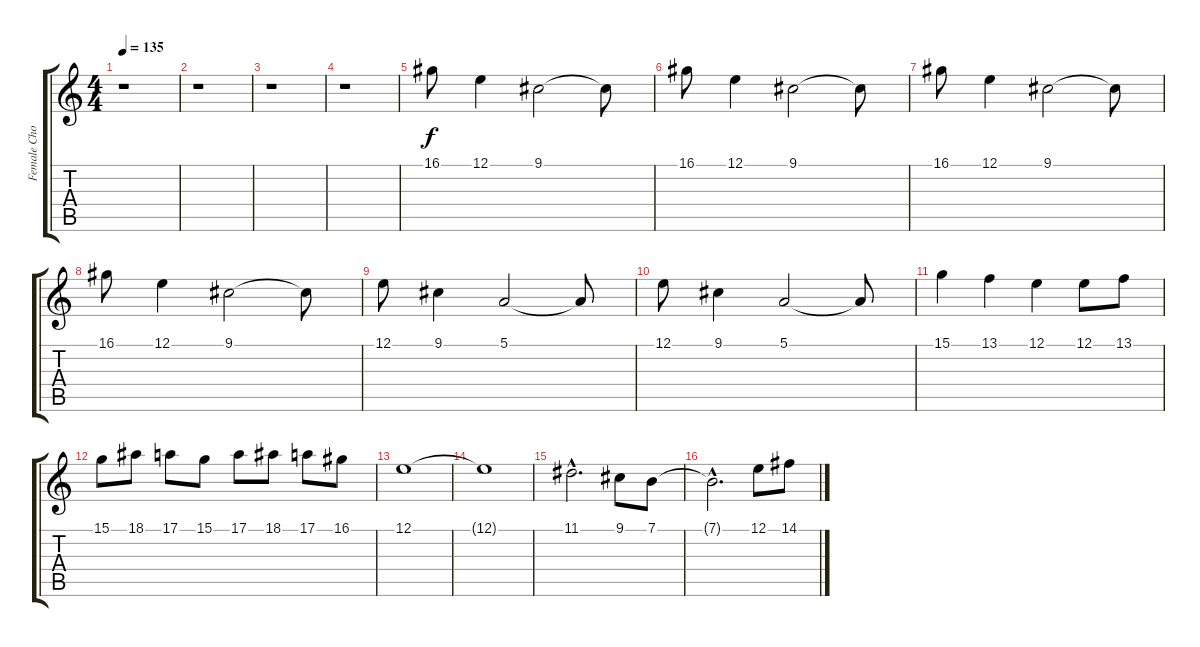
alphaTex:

\track ("Female Choir" "Female Cho") {instrument choiraahs}
\staff {score tabs}
\tuning (E4 B3 G3 D3 A2 E2) {hide}
\ts (4 4)
\tempo 135
\clef g2
\ks c
r.1{dy f} |
r.1 |
r.1 |
r.1 |
16.1.8 12.1.4 9.1.2 9.1{t}.8 |
16.1.8 12.1.4 9.1.2 9.1{t}.8 |
16.1.8 12.1.4 9.1.2 9.1{t}.8 |
16.1.8 12.1.4 9.1.2 9.1{t}.8 |
12.1.8 9.1.4 5.1.2 5.1{t}.8 |
12.1.8 9.1.4 5.1.2 5.1{t}.8 |
15.1.4 13.1.4 12.1.4 12.1.8 13.1.8 |
15.1.8 18.1.8 17.1.8 15.1.8 17.1.8 18.1.8 17.1.8 16.1.8 |
12.1.1 |
12.1{t}.1 |
11.1{hac}.2{d} 9.1.8 7.1.8 |
7.1{hac t}.2{d} 12.1.8 14.1.8
